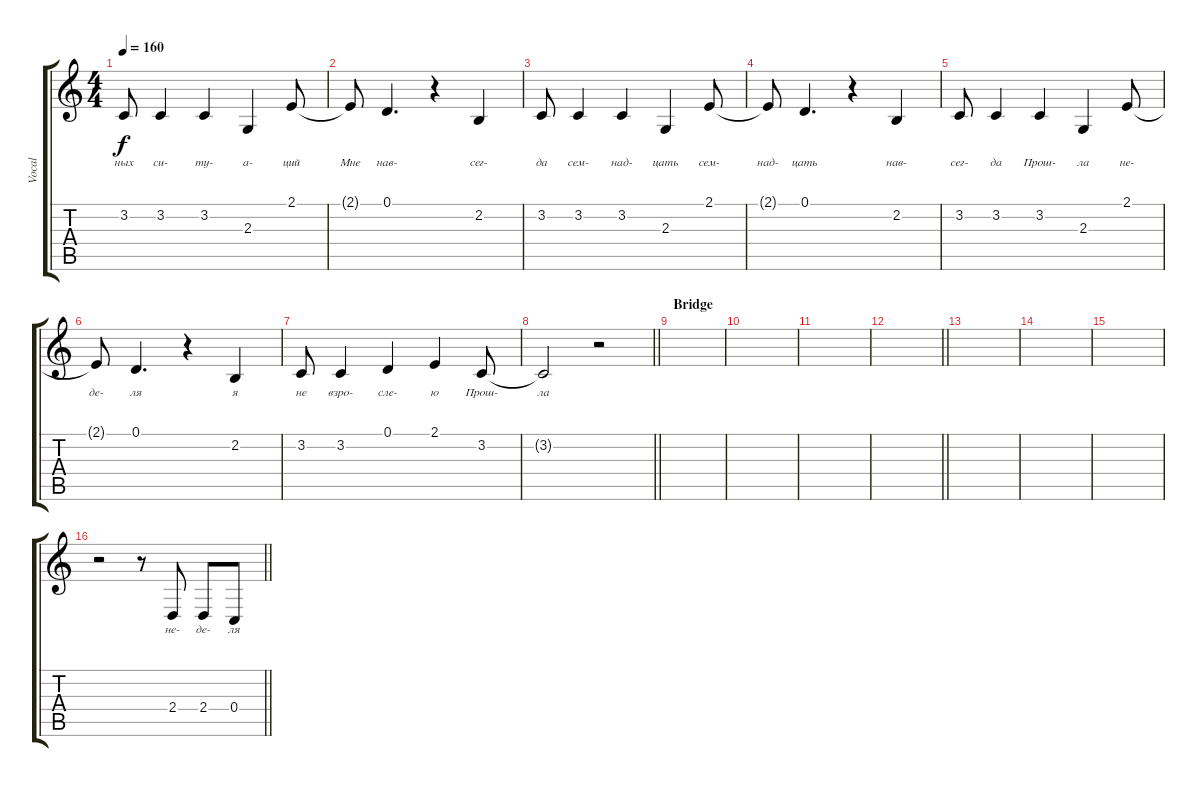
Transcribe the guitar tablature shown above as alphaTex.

\track ("Vocal" "Vocal") {instrument lead2sawtooth}
\staff {score tabs}
\tuning (D4 A3 F3 C3 G2 C2) {hide}
\ts (4 4)
\tempo 160
\clef g2
\ks c
3.2.8{lyrics (0 "ных") lyrics (1 "") lyrics (2 "") lyrics (3 "") lyrics (4 "") dy f} 3.2.4{lyrics (0 "си-") lyrics (1 "") lyrics (2 "") lyrics (3 "") lyrics (4 "")} 3.2.4{lyrics (0 "ту-") lyrics (1 "") lyrics (2 "") lyrics (3 "") lyrics (4 "")} 2.3.4{lyrics (0 "а-") lyrics (1 "") lyrics (2 "") lyrics (3 "") lyrics (4 "")} 2.1.8{lyrics (0 "ций") lyrics (1 "") lyrics (2 "") lyrics (3 "") lyrics (4 "")} |
2.1{t}.8{lyrics (0 "Мне") lyrics (1 "") lyrics (2 "") lyrics (3 "") lyrics (4 "")} 0.1.4{d lyrics (0 "нав-") lyrics (1 "") lyrics (2 "") lyrics (3 "") lyrics (4 "")} r.4 2.2.4{lyrics (0 "сег-") lyrics (1 "") lyrics (2 "") lyrics (3 "") lyrics (4 "")} |
3.2.8{lyrics (0 "да") lyrics (1 "") lyrics (2 "") lyrics (3 "") lyrics (4 "")} 3.2.4{lyrics (0 "сем-") lyrics (1 "") lyrics (2 "") lyrics (3 "") lyrics (4 "")} 3.2.4{lyrics (0 "над-") lyrics (1 "") lyrics (2 "") lyrics (3 "") lyrics (4 "")} 2.3.4{lyrics (0 "цать") lyrics (1 "") lyrics (2 "") lyrics (3 "") lyrics (4 "")} 2.1.8{lyrics (0 "сем-") lyrics (1 "") lyrics (2 "") lyrics (3 "") lyrics (4 "")} |
2.1{t}.8{lyrics (0 "над-") lyrics (1 "") lyrics (2 "") lyrics (3 "") lyrics (4 "")} 0.1.4{d lyrics (0 "цать") lyrics (1 "") lyrics (2 "") lyrics (3 "") lyrics (4 "")} r.4 2.2.4{lyrics (0 "нав-") lyrics (1 "") lyrics (2 "") lyrics (3 "") lyrics (4 "")} |
3.2.8{lyrics (0 "сег-") lyrics (1 "") lyrics (2 "") lyrics (3 "") lyrics (4 "")} 3.2.4{lyrics (0 "да") lyrics (1 "") lyrics (2 "") lyrics (3 "") lyrics (4 "")} 3.2.4{lyrics (0 "Прош-") lyrics (1 "") lyrics (2 "") lyrics (3 "") lyrics (4 "")} 2.3.4{lyrics (0 "ла") lyrics (1 "") lyrics (2 "") lyrics (3 "") lyrics (4 "")} 2.1.8{lyrics (0 "не-") lyrics (1 "") lyrics (2 "") lyrics (3 "") lyrics (4 "")} |
2.1{t}.8{lyrics (0 "де-") lyrics (1 "") lyrics (2 "") lyrics (3 "") lyrics (4 "")} 0.1.4{d lyrics (0 "ля") lyrics (1 "") lyrics (2 "") lyrics (3 "") lyrics (4 "")} r.4 2.2.4{lyrics (0 "я") lyrics (1 "") lyrics (2 "") lyrics (3 "") lyrics (4 "")} |
3.2.8{lyrics (0 "не") lyrics (1 "") lyrics (2 "") lyrics (3 "") lyrics (4 "")} 3.2.4{lyrics (0 "взро-") lyrics (1 "") lyrics (2 "") lyrics (3 "") lyrics (4 "")} 0.1.4{lyrics (0 "сле-") lyrics (1 "") lyrics (2 "") lyrics (3 "") lyrics (4 "")} 2.1.4{lyrics (0 "ю") lyrics (1 "") lyrics (2 "") lyrics (3 "") lyrics (4 "")} 3.2.8{lyrics (0 "Прош-") lyrics (1 "") lyrics (2 "") lyrics (3 "") lyrics (4 "")} |
\barLineRight lightlight
3.2{t}.2{lyrics (0 "ла") lyrics (1 "") lyrics (2 "") lyrics (3 "") lyrics (4 "")} r.2 |
\section ("" "Bridge")
|
|
|
\barLineRight lightlight
|
|
|
|
\barLineRight lightlight
r.2 r.8 2.4.8{lyrics (0 "не-") lyrics (1 "") lyrics (2 "") lyrics (3 "") lyrics (4 "")} 2.4.8{lyrics (0 "де-") lyrics (1 "") lyrics (2 "") lyrics (3 "") lyrics (4 "")} 0.4.8{lyrics (0 "ля") lyrics (1 "") lyrics (2 "") lyrics (3 "") lyrics (4 "")}
